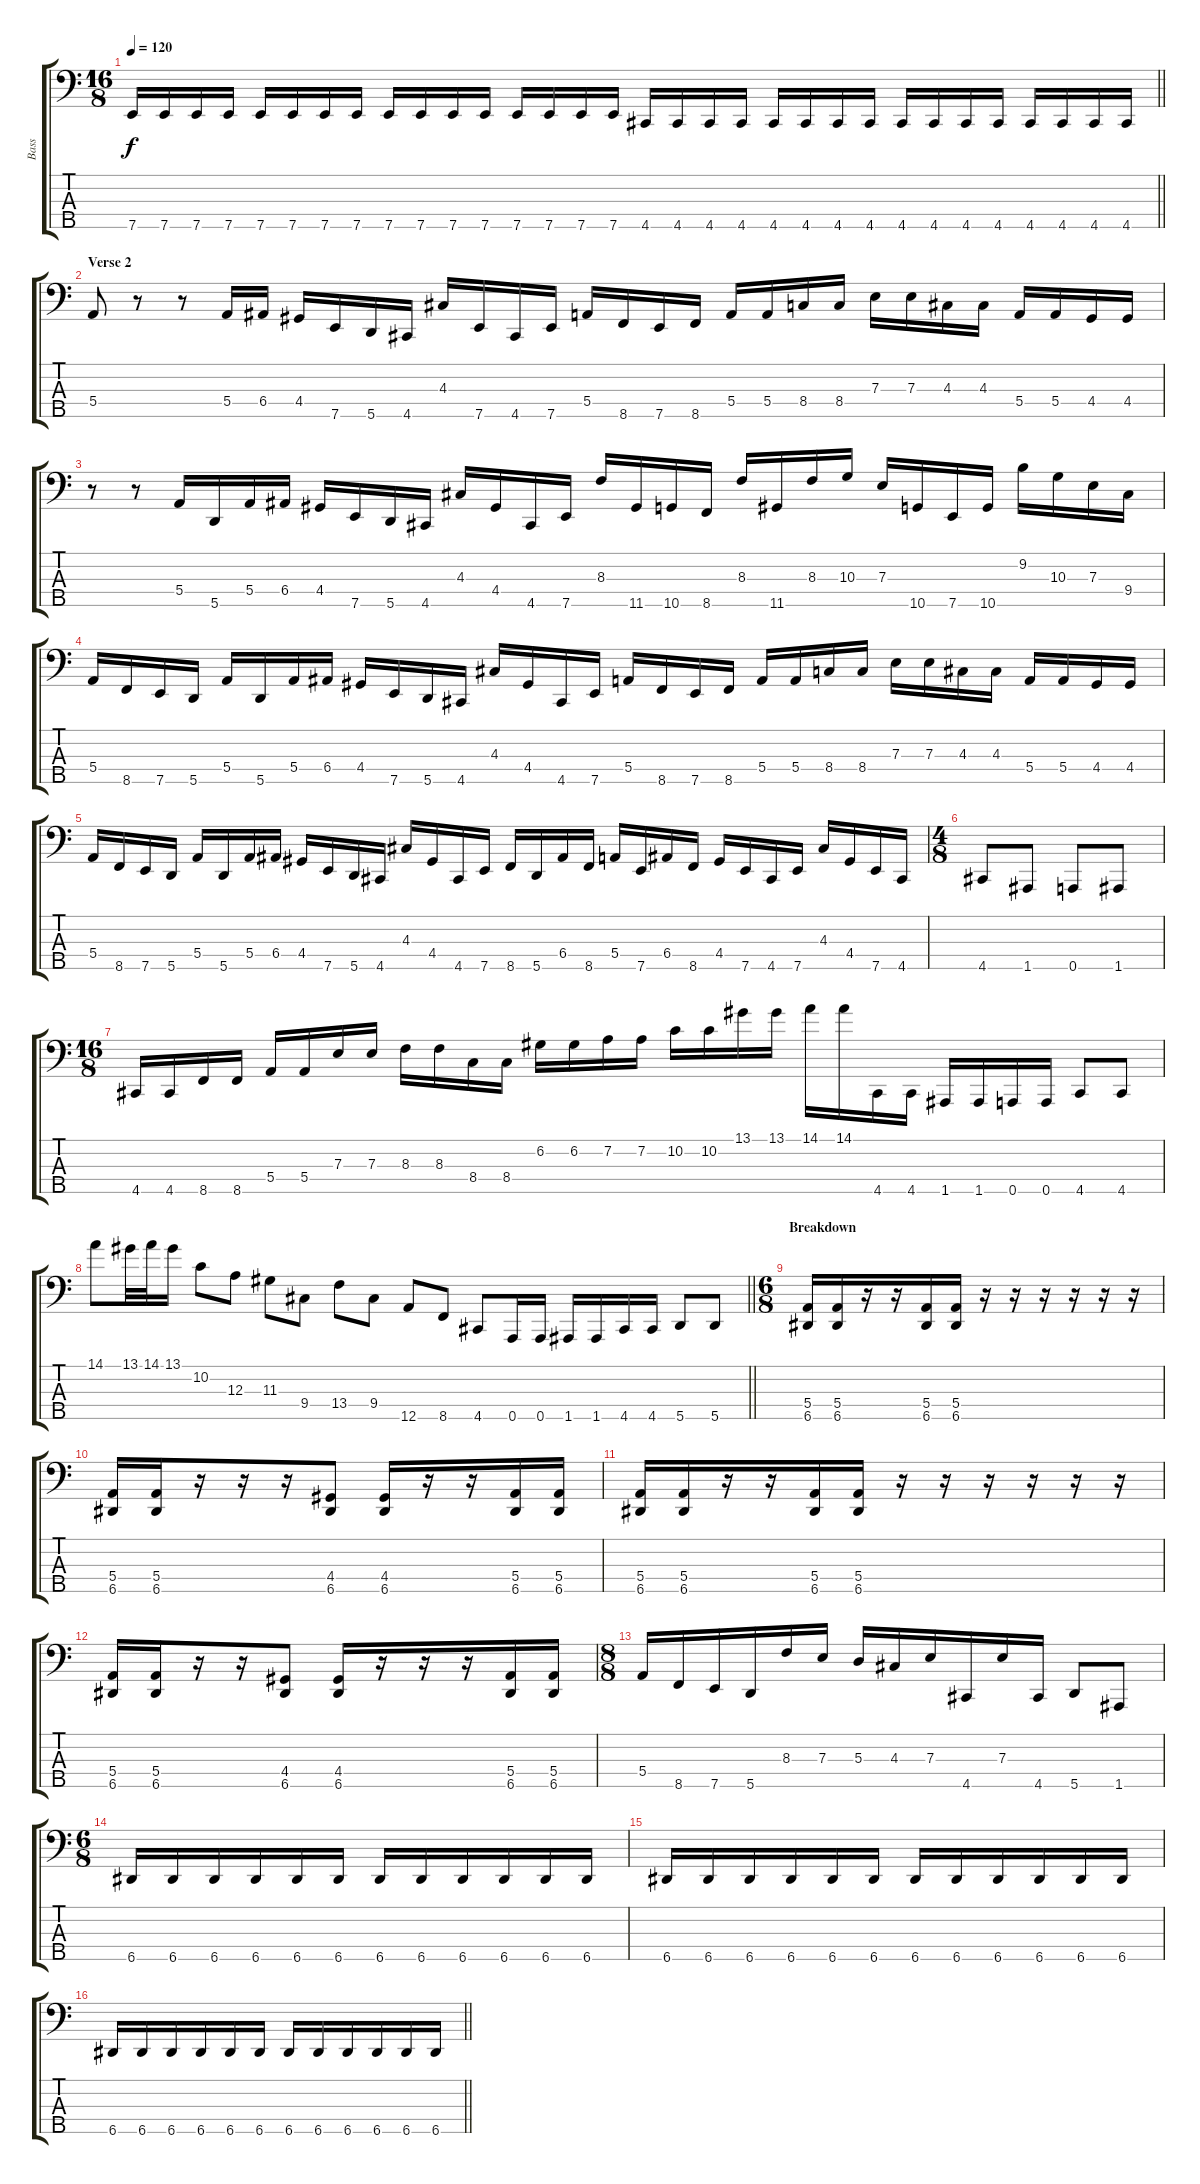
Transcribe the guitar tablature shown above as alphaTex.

\track ("Bass" "Bass") {instrument slapbass1}
\staff {score tabs}
\tuning (G2 D2 A1 E1 A0) {hide}
\ts (16 8)
\tempo 120
\clef f4
\barLineRight lightlight
\ks c
7.5.16{dy f} 7.5.16 7.5.16 7.5.16 7.5.16 7.5.16 7.5.16 7.5.16 7.5.16 7.5.16 7.5.16 7.5.16 7.5.16 7.5.16 7.5.16 7.5.16 4.5.16 4.5.16 4.5.16 4.5.16 4.5.16 4.5.16 4.5.16 4.5.16 4.5.16 4.5.16 4.5.16 4.5.16 4.5.16 4.5.16 4.5.16 4.5.16 |
\section ("" "Verse 2")
5.4.8 r.8 r.8 5.4.16 6.4.16 4.4.16 7.5.16 5.5.16 4.5.16 4.3.16 7.5.16 4.5.16 7.5.16 5.4.16 8.5.16 7.5.16 8.5.16 5.4.16 5.4.16 8.4.16 8.4.16 7.3.16 7.3.16 4.3.16 4.3.16 5.4.16 5.4.16 4.4.16 4.4.16 |
r.8 r.8 5.4.16 5.5.16 5.4.16 6.4.16 4.4.16 7.5.16 5.5.16 4.5.16 4.3.16 4.4.16 4.5.16 7.5.16 8.3.16 11.5.16 10.5.16 8.5.16 8.3.16 11.5.16 8.3.16 10.3.16 7.3.16 10.5.16 7.5.16 10.5.16 9.2.16 10.3.16 7.3.16 9.4.16 |
5.4.16 8.5.16 7.5.16 5.5.16 5.4.16 5.5.16 5.4.16 6.4.16 4.4.16 7.5.16 5.5.16 4.5.16 4.3.16 4.4.16 4.5.16 7.5.16 5.4.16 8.5.16 7.5.16 8.5.16 5.4.16 5.4.16 8.4.16 8.4.16 7.3.16 7.3.16 4.3.16 4.3.16 5.4.16 5.4.16 4.4.16 4.4.16 |
5.4.16 8.5.16 7.5.16 5.5.16 5.4.16 5.5.16 5.4.16 6.4.16 4.4.16 7.5.16 5.5.16 4.5.16 4.3.16 4.4.16 4.5.16 7.5.16 8.5.16 5.5.16 6.4.16 8.5.16 5.4.16 7.5.16 6.4.16 8.5.16 4.4.16 7.5.16 4.5.16 7.5.16 4.3.16 4.4.16 7.5.16 4.5.16 |
\ts (4 8)
4.5.8 1.5.8 0.5.8 1.5.8 |
\ts (16 8)
4.5.16 4.5.16 8.5.16 8.5.16 5.4.16 5.4.16 7.3.16 7.3.16 8.3.16 8.3.16 8.4.16 8.4.16 6.2.16 6.2.16 7.2.16 7.2.16 10.2.16 10.2.16 13.1.16 13.1.16 14.1.16 14.1.16 4.5.16 4.5.16 1.5.16 1.5.16 0.5.16 0.5.16 4.5.8 4.5.8 |
\barLineRight lightlight
14.1.8 13.1.32 14.1.32 13.1.16 10.2.8 12.3.8 11.3.8 9.4.8 13.4.8 9.4.8 12.5.8 8.5.8 4.5.8 0.5.16 0.5.16 1.5.16 1.5.16 4.5.16 4.5.16 5.5.8 5.5.8 |
\ts (6 8)
\section ("" "Breakdown")
(5.4 6.5).16 (5.4 6.5).16 r.16 r.16 (5.4 6.5).16 (5.4 6.5).16 r.16 r.16 r.16 r.16 r.16 r.16 |
(5.4 6.5).16 (5.4 6.5).16 r.16 r.16 r.16 (4.4 6.5).8 (4.4 6.5).16 r.16 r.16 (5.4 6.5).16 (5.4 6.5).16 |
(5.4 6.5).16 (5.4 6.5).16 r.16 r.16 (5.4 6.5).16 (5.4 6.5).16 r.16 r.16 r.16 r.16 r.16 r.16 |
(5.4 6.5).16 (5.4 6.5).16 r.16 r.16 (4.4 6.5).8 (4.4 6.5).16 r.16 r.16 r.16 (5.4 6.5).16 (5.4 6.5).16 |
\ts (8 8)
5.4.16 8.5.16 7.5.16 5.5.16 8.3.16 7.3.16 5.3.16 4.3.16 7.3.16 4.5.16 7.3.16 4.5.16 5.5.8 1.5.8 |
\ts (6 8)
6.5.16 6.5.16 6.5.16 6.5.16 6.5.16 6.5.16 6.5.16 6.5.16 6.5.16 6.5.16 6.5.16 6.5.16 |
6.5.16 6.5.16 6.5.16 6.5.16 6.5.16 6.5.16 6.5.16 6.5.16 6.5.16 6.5.16 6.5.16 6.5.16 |
\barLineRight lightlight
6.5.16 6.5.16 6.5.16 6.5.16 6.5.16 6.5.16 6.5.16 6.5.16 6.5.16 6.5.16 6.5.16 6.5.16
